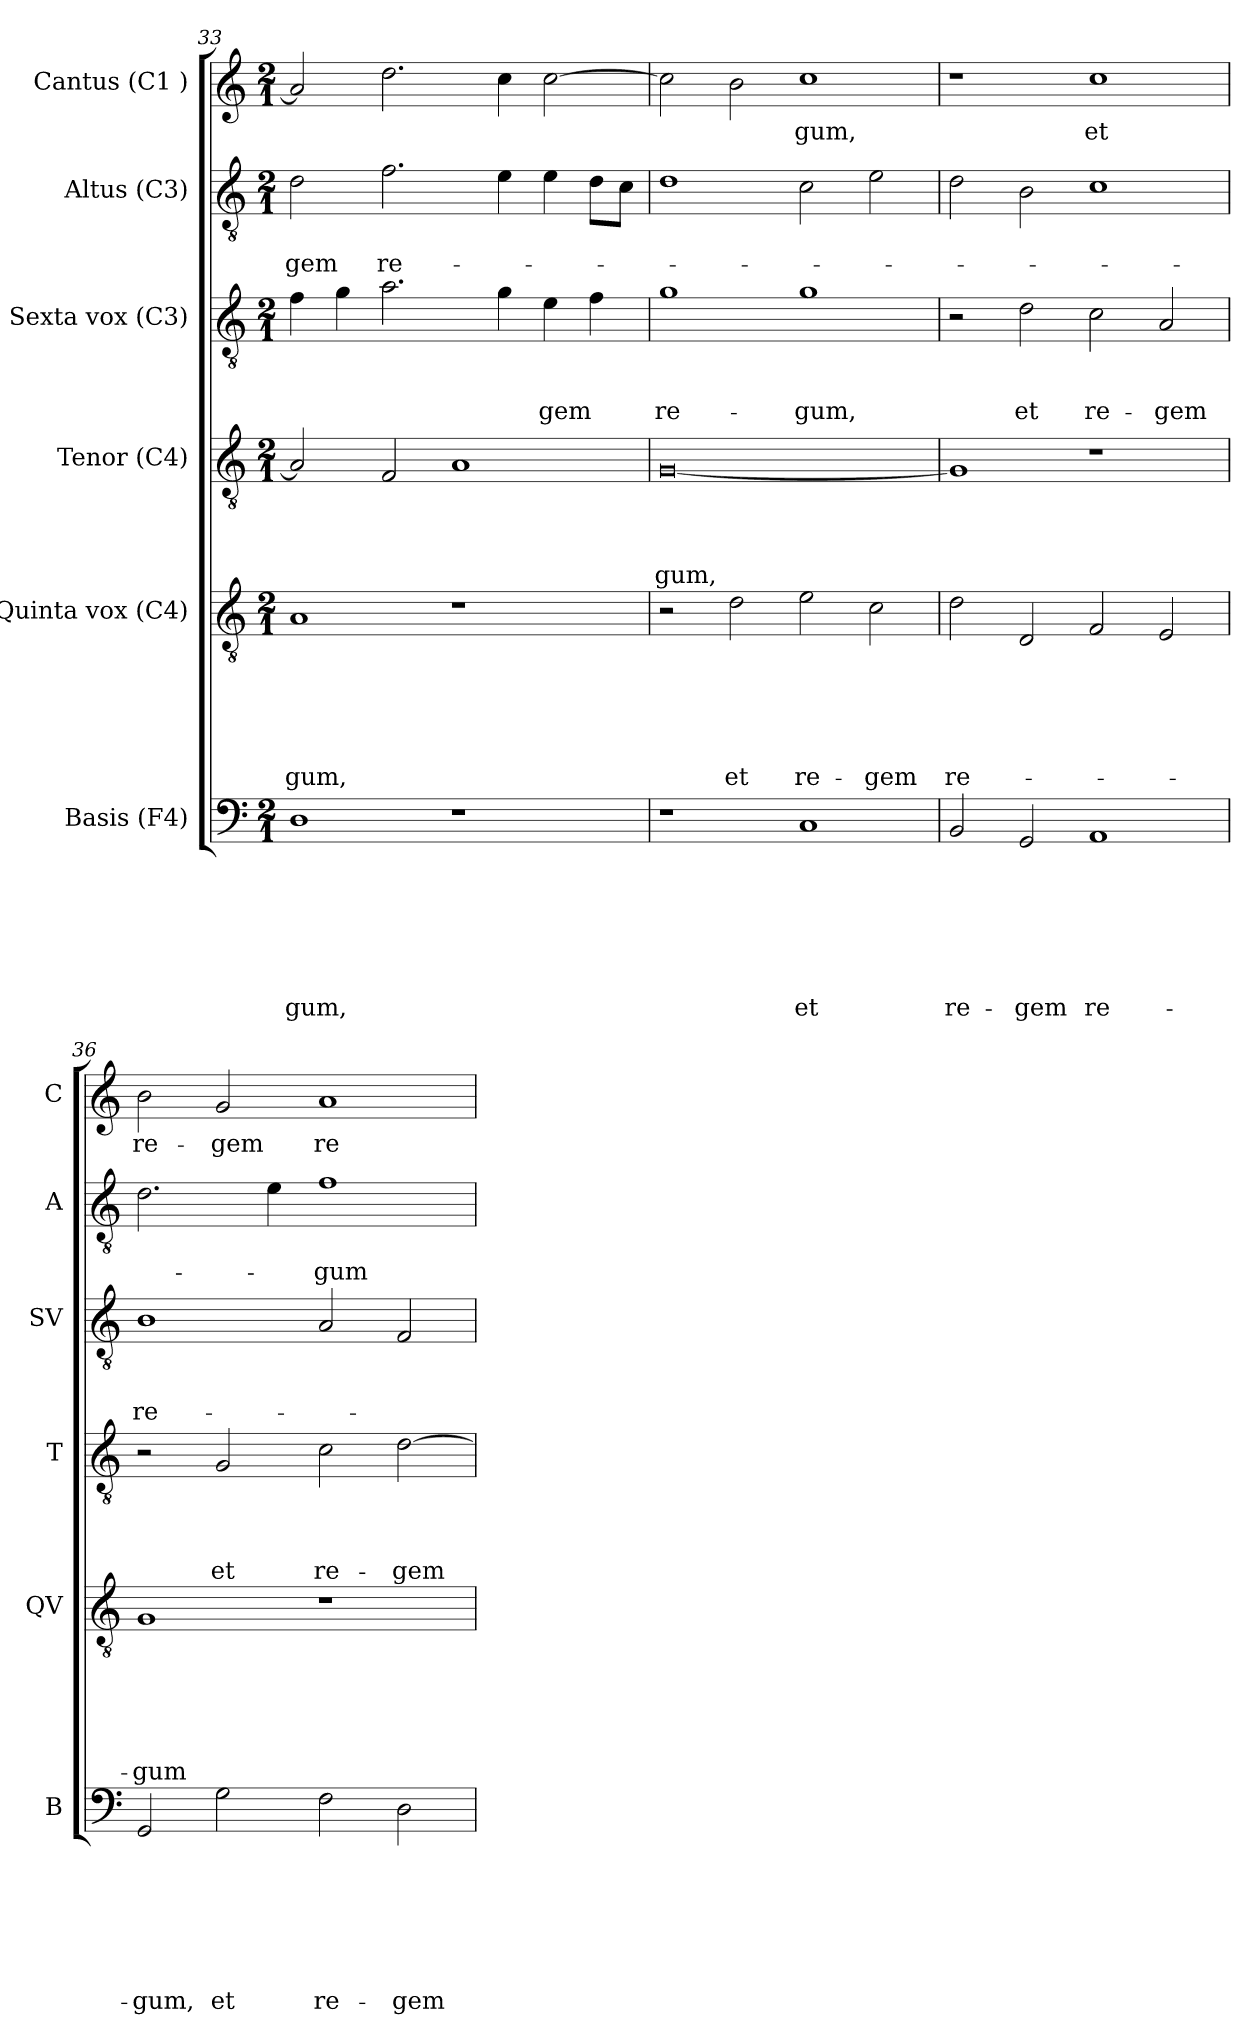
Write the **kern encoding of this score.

**kern	**text	**text	**text	**text	**text	**text	**text	**kern	**text	**text	**text	**text	**text	**text	**kern	**text	**text	**text	**text	**kern	**text	**text	**text	**kern	**text	**text	**kern	**text
*part6	*part6	*part6	*part6	*part6	*part6	*part6	*part6	*part5	*part5	*part5	*part5	*part5	*part5	*part5	*part4	*part4	*part4	*part4	*part4	*part3	*part3	*part3	*part3	*part2	*part2	*part2	*part1	*part1
*staff6	*staff6	*staff6	*staff6	*staff6	*staff6	*staff6	*staff6	*staff5	*staff5	*staff5	*staff5	*staff5	*staff5	*staff5	*staff4	*staff4	*staff4	*staff4	*staff4	*staff3	*staff3	*staff3	*staff3	*staff2	*staff2	*staff2	*staff1	*staff1
*I"Basis (F4)	*	*	*	*	*	*	*	*I"Quinta vox (C4)	*	*	*	*	*	*	*I"Tenor (C4)	*	*	*	*	*I"Sexta vox (C3)	*	*	*	*I"Altus (C3)	*	*	*I"Cantus (C1 )	*
*I'B	*	*	*	*	*	*	*	*I'QV	*	*	*	*	*	*	*I'T	*	*	*	*	*I'SV	*	*	*	*I'A	*	*	*I'C	*
*clefF4	*	*	*	*	*	*	*	*clefGv2	*	*	*	*	*	*	*clefGv2	*	*	*	*	*clefGv2	*	*	*	*clefGv2	*	*	*clefG2	*
*k[]	*	*	*	*	*	*	*	*k[]	*	*	*	*	*	*	*k[]	*	*	*	*	*k[]	*	*	*	*k[]	*	*	*k[]	*
*C:	*	*	*	*	*	*	*	*C:	*	*	*	*	*	*	*C:	*	*	*	*	*C:	*	*	*	*C:	*	*	*C:	*
*M2/1	*	*	*	*	*	*	*	*M2/1	*	*	*	*	*	*	*M2/1	*	*	*	*	*M2/1	*	*	*	*M2/1	*	*	*M2/1	*
=33	=33	=33	=33	=33	=33	=33	=33	=33	=33	=33	=33	=33	=33	=33	=33	=33	=33	=33	=33	=33	=33	=33	=33	=33	=33	=33	=33	=33
!	!	!	!	!	!	!	!LO:LY:b	!	!	!	!	!	!	!LO:LY:b	!	!	!	!	!	!	!	!	!	!	!	!LO:LY:b	!	!
1D	.	.	.	.	.	.	-gum,	1A	.	.	.	.	.	-gum,	2A/]	.	.	.	.	4f\	.	.	.	2d\	.	-gem	2a/]	.
.	.	.	.	.	.	.	.	.	.	.	.	.	.	.	.	.	.	.	.	4g\	.	.	.	.	.	.	.	.
!	!	!	!	!	!	!	!	!	!	!	!	!	!	!	!	!	!	!	!	!	!	!	!	!	!	!LO:LY:b	!	!
.	.	.	.	.	.	.	.	.	.	.	.	.	.	.	2F/	.	.	.	.	2.a\	.	.	.	2.f\	.	re-	2.dd\	.
1r	.	.	.	.	.	.	.	1r	.	.	.	.	.	.	1A	.	.	.	.	.	.	.	.	.	.	.	.	.
.	.	.	.	.	.	.	.	.	.	.	.	.	.	.	.	.	.	.	.	4g\	.	.	.	4e\	.	.	4cc\	.
!	!	!	!	!	!	!	!	!	!	!	!	!	!	!	!	!	!	!	!	!	!	!	!LO:LY:b	!	!	!	!	!
.	.	.	.	.	.	.	.	.	.	.	.	.	.	.	.	.	.	.	.	4e\	.	.	-gem	4e\	.	.	[>2cc\	.
.	.	.	.	.	.	.	.	.	.	.	.	.	.	.	.	.	.	.	.	4f\	.	.	.	8d\L	.	.	.	.
.	.	.	.	.	.	.	.	.	.	.	.	.	.	.	.	.	.	.	.	.	.	.	.	8c\J	.	.	.	.
=34	=34	=34	=34	=34	=34	=34	=34	=34	=34	=34	=34	=34	=34	=34	=34	=34	=34	=34	=34	=34	=34	=34	=34	=34	=34	=34	=34	=34
!	!	!	!	!	!	!	!	!	!	!	!	!	!	!	!	!	!	!	!LO:LY:b	!	!	!	!LO:LY:b	!	!	!	!	!
1r	.	.	.	.	.	.	.	2r	.	.	.	.	.	.	[<0G	.	.	.	-gum,	1g	.	.	re-	1d	.	.	2cc\]	.
!	!	!	!	!	!	!	!	!	!	!	!	!	!	!LO:LY:b	!	!	!	!	!	!	!	!	!	!	!	!	!	!
.	.	.	.	.	.	.	.	2d\	.	.	.	.	.	et	.	.	.	.	.	.	.	.	.	.	.	.	2b\	.
!	!	!	!	!	!	!	!LO:LY:b	!	!	!	!	!	!	!LO:LY:b	!	!	!	!	!	!	!	!	!LO:LY:b	!	!	!	!	!LO:LY:b
1C	.	.	.	.	.	.	et	2e\	.	.	.	.	.	re-	.	.	.	.	.	1g	.	.	-gum,	2c\	.	.	1cc	-gum,
!	!	!	!	!	!	!	!	!	!	!	!	!	!	!LO:LY:b	!	!	!	!	!	!	!	!	!	!	!	!	!	!
.	.	.	.	.	.	.	.	2c\	.	.	.	.	.	-gem	.	.	.	.	.	.	.	.	.	2e\	.	.	.	.
=35	=35	=35	=35	=35	=35	=35	=35	=35	=35	=35	=35	=35	=35	=35	=35	=35	=35	=35	=35	=35	=35	=35	=35	=35	=35	=35	=35	=35
!	!	!	!	!	!	!	!LO:LY:b	!	!	!	!	!	!	!LO:LY:b	!	!	!	!	!	!	!	!	!	!	!	!	!	!
2BB/	.	.	.	.	.	.	re-	2d\	.	.	.	.	.	re-	1G]	.	.	.	.	2r	.	.	.	2d\	.	.	1r	.
!	!	!	!	!	!	!	!LO:LY:b	!	!	!	!	!	!	!	!	!	!	!	!	!	!	!	!LO:LY:b	!	!	!	!	!
2GG/	.	.	.	.	.	.	-gem	2D/	.	.	.	.	.	.	.	.	.	.	.	2d\	.	.	et	2B\	.	.	.	.
!	!	!	!	!	!	!	!LO:LY:b	!	!	!	!	!	!	!	!	!	!	!	!	!	!	!	!LO:LY:b	!	!	!	!	!LO:LY:b
1AA	.	.	.	.	.	.	re-	2F/	.	.	.	.	.	.	1r	.	.	.	.	2c\	.	.	re-	1c	.	.	1cc	et
!	!	!	!	!	!	!	!	!	!	!	!	!	!	!	!	!	!	!	!	!	!	!	!LO:LY:b	!	!	!	!	!
.	.	.	.	.	.	.	.	2E/	.	.	.	.	.	.	.	.	.	.	.	2A/	.	.	-gem	.	.	.	.	.
=36	=36	=36	=36	=36	=36	=36	=36	=36	=36	=36	=36	=36	=36	=36	=36	=36	=36	=36	=36	=36	=36	=36	=36	=36	=36	=36	=36	=36
!	!	!	!	!	!	!	!LO:LY:b	!	!	!	!	!	!	!LO:LY:b	!	!	!	!	!	!	!	!	!LO:LY:b	!	!	!	!	!LO:LY:b
2GG/	.	.	.	.	.	.	-gum,	1G	.	.	.	.	.	-gum	2r	.	.	.	.	1B	.	.	re-	2.d\	.	.	2b\	re-
!	!	!	!	!	!	!	!LO:LY:b	!	!	!	!	!	!	!	!	!	!	!	!LO:LY:b	!	!	!	!	!	!	!	!	!LO:LY:b
2G\	.	.	.	.	.	.	et	.	.	.	.	.	.	.	2G/	.	.	.	et	.	.	.	.	.	.	.	2g/	-gem
.	.	.	.	.	.	.	.	.	.	.	.	.	.	.	.	.	.	.	.	.	.	.	.	4e\	.	.	.	.
!	!	!	!	!	!	!	!LO:LY:b	!	!	!	!	!	!	!	!	!	!	!	!LO:LY:b	!	!	!	!	!	!	!LO:LY:b	!	!LO:LY:b
2F\	.	.	.	.	.	.	re-	1r	.	.	.	.	.	.	2c\	.	.	.	re-	2A/	.	.	.	1f	.	-gum	1a	re-
!	!	!	!	!	!	!	!LO:LY:b	!	!	!	!	!	!	!	!	!	!	!	!LO:LY:b	!	!	!	!	!	!	!	!	!
2D\	.	.	.	.	.	.	-gem	.	.	.	.	.	.	.	[<2d\	.	.	.	-gem	2F/	.	.	.	.	.	.	.	.
=	=	=	=	=	=	=	=	=	=	=	=	=	=	=	=	=	=	=	=	=	=	=	=	=	=	=	=	=
*-	*-	*-	*-	*-	*-	*-	*-	*-	*-	*-	*-	*-	*-	*-	*-	*-	*-	*-	*-	*-	*-	*-	*-	*-	*-	*-	*-	*-
